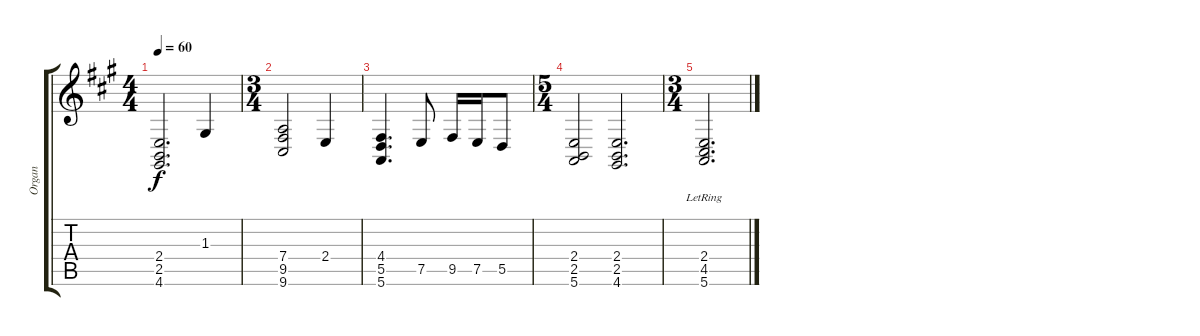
\track ("Organ" "Organ") {instrument churchorgan}
\staff {score tabs}
\tuning (E4 B3 G3 D3 A2 E2) {hide}
\ts (4 4)
\tempo 60
\clef g2
\ks a
(2.4 2.5 4.6).2{d dy f} 1.3.4 |
\ts (3 4)
(7.4 9.5 9.6).2 2.4.4 |
(4.4 5.5 5.6).4{d} 7.5.8 9.5.16 7.5.16 5.5.8 |
\ts (5 4)
(2.4 2.5 5.6).2 (2.4 2.5 4.6).2{d} |
\ts (3 4)
(2.4 4.5 5.6{lr}).2{d}
